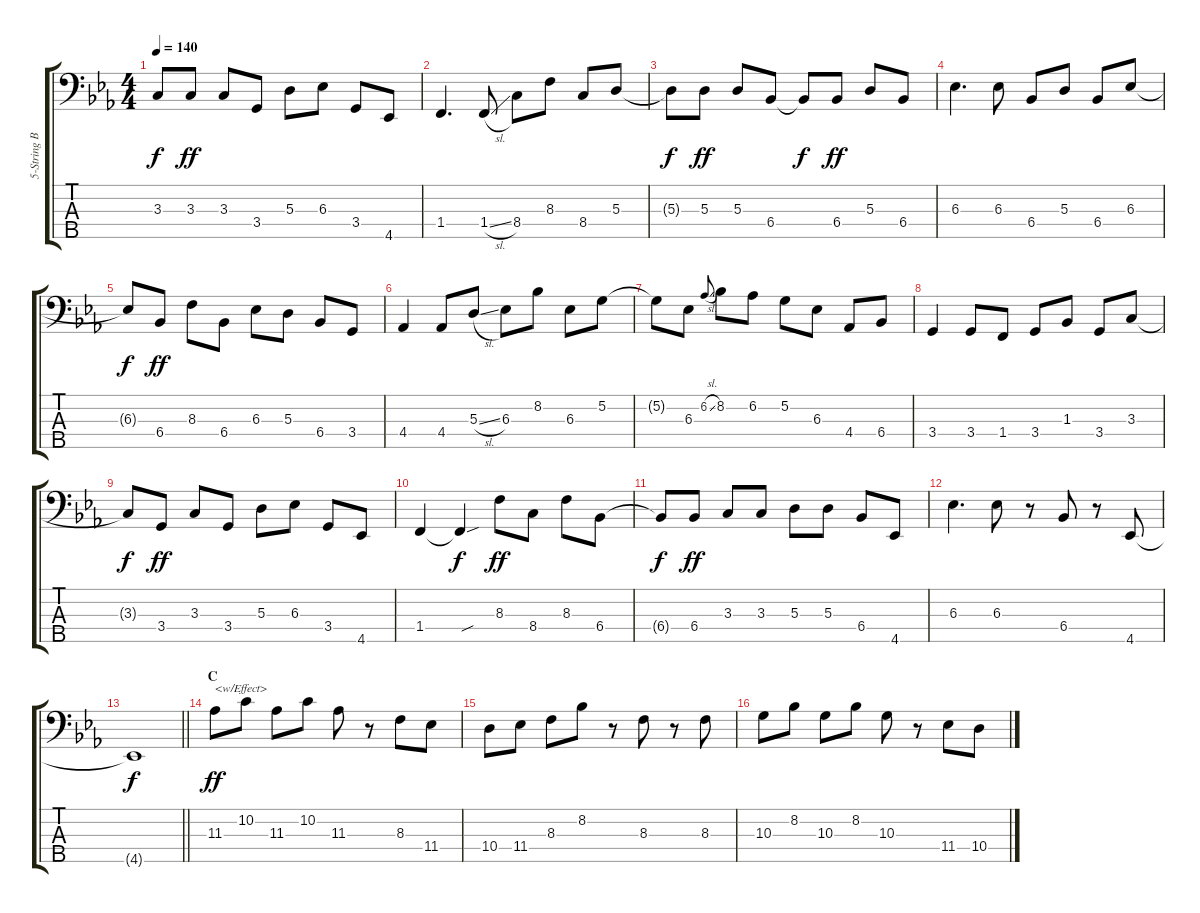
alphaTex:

\track ("5-String Bass" "5-String B") {instrument electricbasspick}
\staff {score tabs}
\tuning (G2 D2 A1 E1 B0) {hide}
\ts (4 4)
\tempo 140
\clef f4
\ks eb
3.3{t}.8{dy f} 3.3.8{dy ff} 3.3.8 3.4.8 5.3.8 6.3.8 3.4.8 4.5.8 |
1.4.4{d} 1.4{sl}.8 8.4.8 8.3.8 8.4.8 5.3.8 |
5.3{t}.8{dy f} 5.3.8{dy ff} 5.3.8 6.4.8 6.4{t}.8{dy f} 6.4.8{dy ff} 5.3.8 6.4.8 |
6.3.4{d} 6.3.8 6.4.8 5.3.8 6.4.8 6.3.8 |
6.3{t}.8{dy f} 6.4.8{dy ff} 8.3.8 6.4.8 6.3.8 5.3.8 6.4.8 3.4.8 |
4.4.4 4.4.8 5.3{sl}.8 6.3.8 8.2.8 6.3.8 5.2.8 |
5.2{t}.8 6.3.8 6.2{sl}.8{gr onbeat} 8.2.8 6.2.8 5.2.8 6.3.8 4.4.8 6.4.8 |
3.4.4 3.4.8 1.4.8 3.4.8 1.3.8 3.4.8 3.3.8 |
3.3{t}.8{dy f} 3.4.8{dy ff} 3.3.8 3.4.8 5.3.8 6.3.8 3.4.8 4.5.8 |
1.4.4 1.4{sou t}.4{dy f} 8.3.8{dy ff} 8.4.8 8.3.8 6.4.8 |
6.4{t}.8{dy f} 6.4.8{dy ff} 3.3.8 3.3.8 5.3.8 5.3.8 6.4.8 4.5.8 |
6.3.4{d} 6.3.8 r.8 6.4.8 r.8 4.5.8 |
\barLineRight lightlight
4.5{t}.1{dy f} |
\section ("" "C")
11.3.8{txt "<w/Effect>" dy ff} 10.2.8 11.3.8 10.2.8 11.3.8 r.8 8.3.8 11.4.8 |
10.4.8 11.4.8 8.3.8 8.2.8 r.8 8.3.8 r.8 8.3.8 |
10.3.8 8.2.8 10.3.8 8.2.8 10.3.8 r.8 11.4.8 10.4.8
